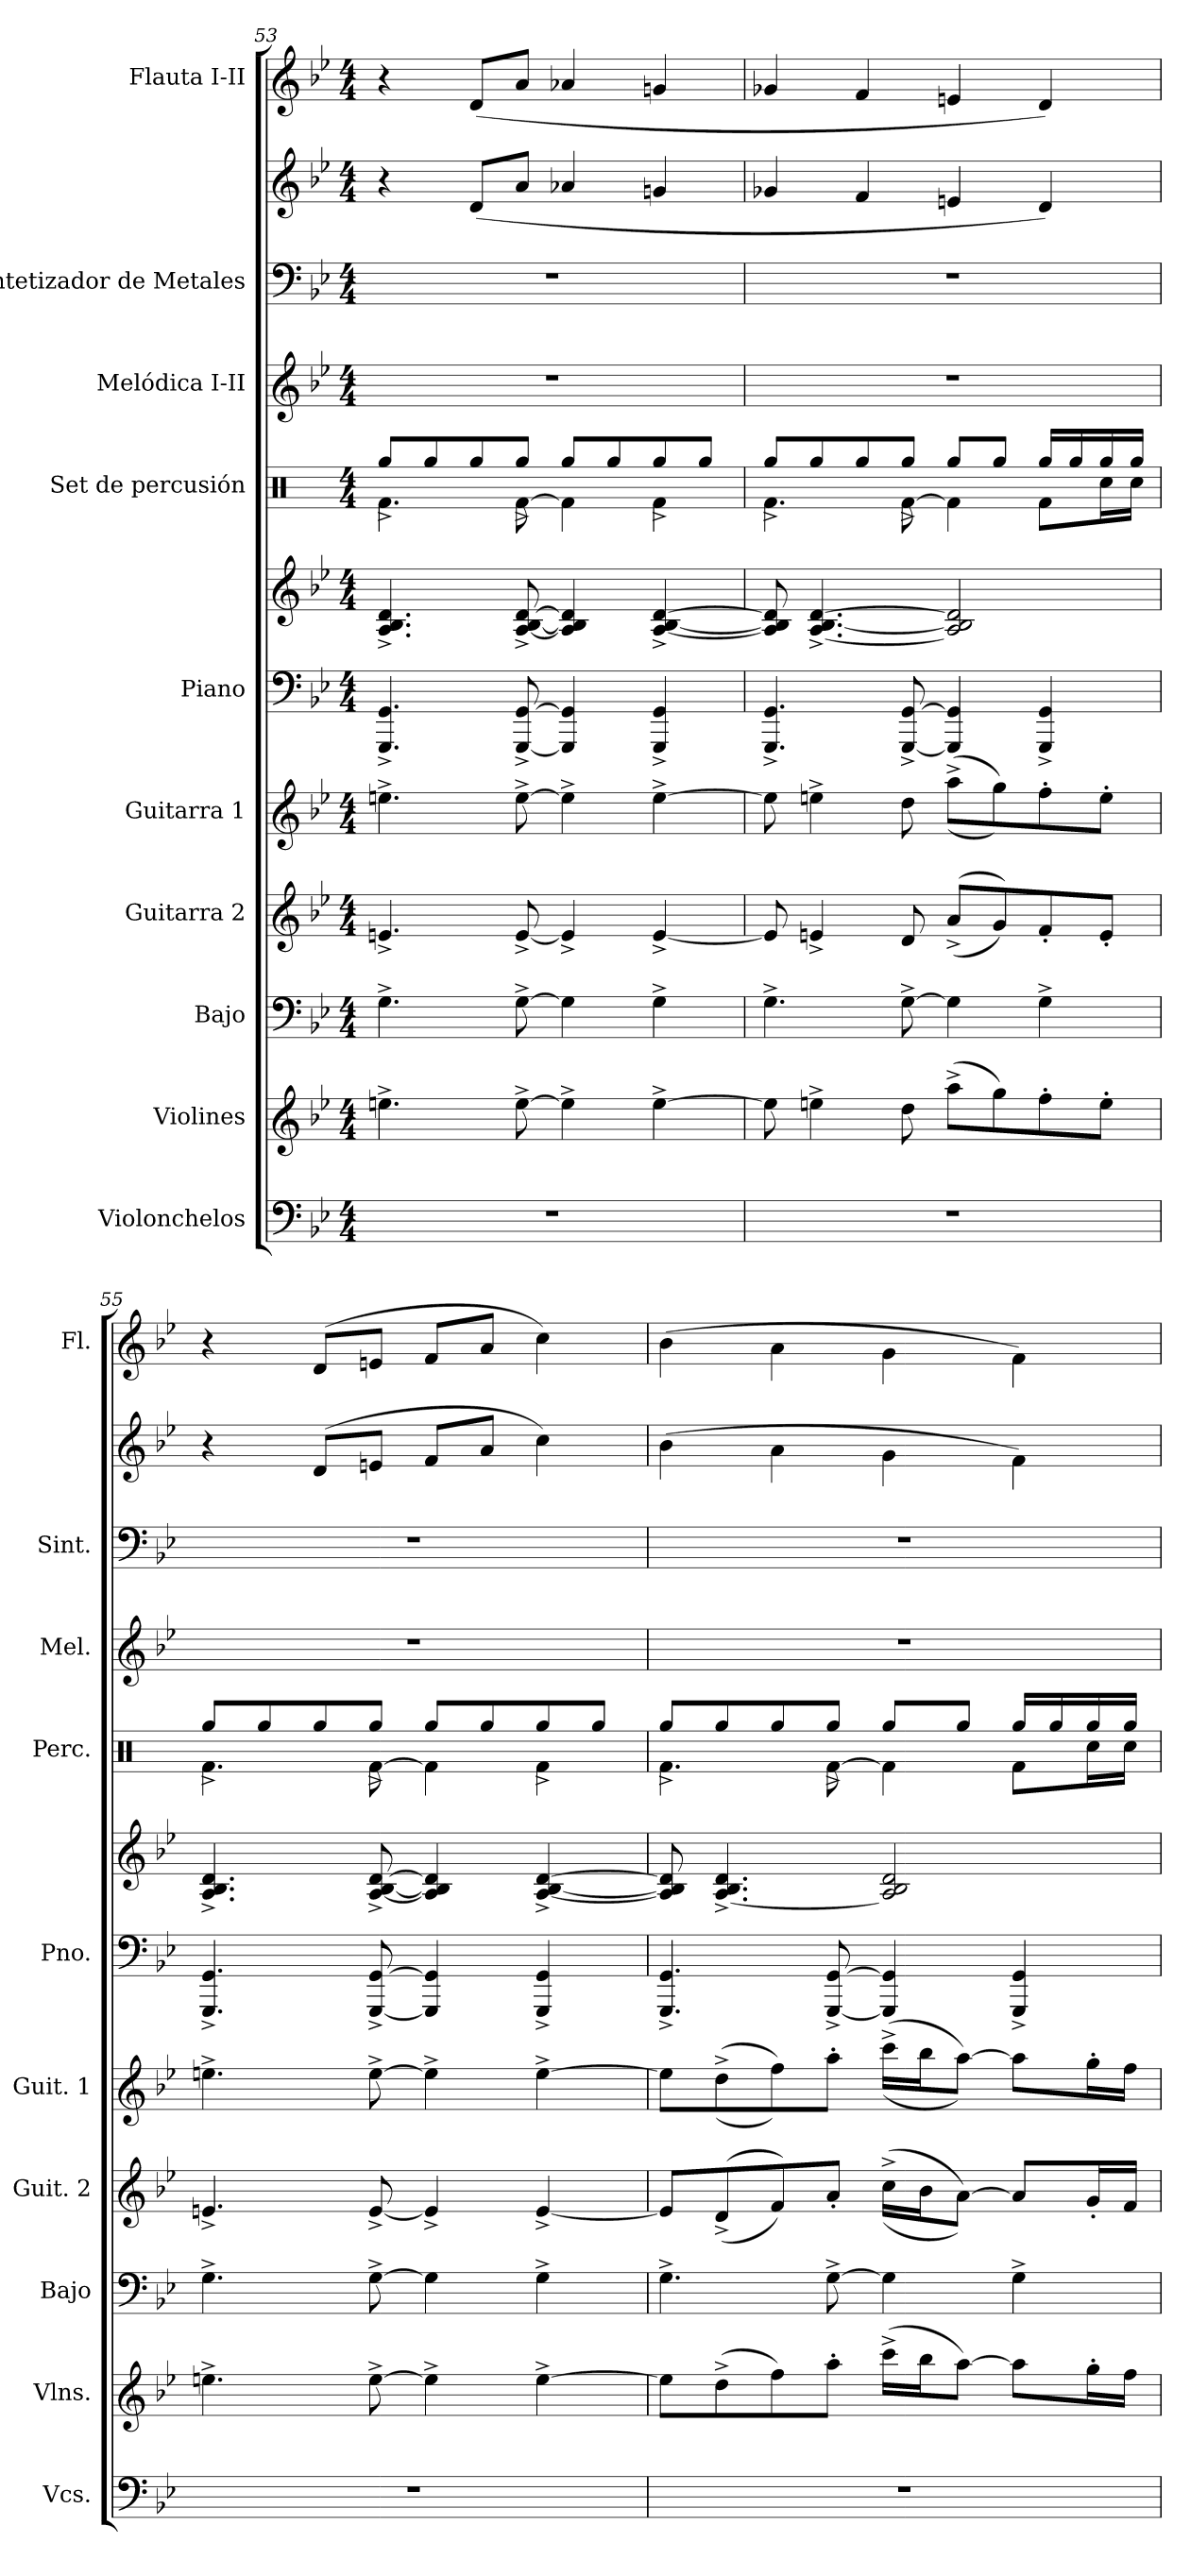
**kern	**kern	**kern	**kern	**kern	**kern	**kern	**kern	**kern	**kern	**kern	**kern
*part10	*part9	*part8	*part7	*part6	*part5	*part5	*part4	*part3	*part2	*part2	*part1
*staff12	*staff11	*staff10	*staff9	*staff8	*staff7	*staff6	*staff5	*staff4	*staff3	*staff2	*staff1
*I"Violonchelos	*I"Violines	*I"Bajo	*I"Guitarra 2	*I"Guitarra 1	*I"Piano	*	*I"Set de percusión	*I"Melódica I-II	*I"Sintetizador de Metales	*	*I"Flauta I-II
*I'Vcs.	*I'Vlns.	*I'Bajo	*I'Guit. 2	*I'Guit. 1	*I'Pno.	*	*I'Perc.	*I'Mel.	*I'Sint.	*	*I'Fl.
*clefF4	*clefG2	*clefF4	*clefG2	*clefG2	*clefF4	*clefG2	*clefX	*clefG2	*clefF4	*clefG2	*clefG2
*	*	*ITrd7c12	*ITrd7c12	*ITrd7c12	*	*	*	*	*	*	*
*k[b-e-]	*k[b-e-]	*k[b-e-]	*k[b-e-]	*k[b-e-]	*k[b-e-]	*k[b-e-]	*k[]	*k[b-e-]	*k[b-e-]	*k[b-e-]	*k[b-e-]
*B-:	*B-:	*	*	*	*B-:	*B-:	*	*B-:	*B-:	*B-:	*B-:
*M4/4	*M4/4	*M4/4	*M4/4	*M4/4	*M4/4	*M4/4	*M4/4	*M4/4	*M4/4	*M4/4	*M4/4
=53	=53	=53	=53	=53	=53	=53	=53	=53	=53	=53	=53
*	*	*	*	*	*	*	*^	*	*	*	*
1r	4.een^\	4.GG^\	4.En^/	4.en^\	4.GGG/^ 4.GG/^	4.A/^ 4.B-/^ 4.d/^	4.Rf\	8Rgg^/L	1r	1r	4r	4r
.	.	.	.	.	.	.	.	8Rgg/	.	.	.	.
.	.	.	.	.	.	.	.	8Rgg/	.	.	(8d/L	(8d/L
.	[8ee^\	[8GG^\	[8E^/	[8e^\	[8GGG/^ [8GG/^	[8A/^ [8B-/^ [8d/^	[8Rf\	8Rgg^/J	.	.	8a/J	8a/J
.	4ee^\]	4GG\]	4E^/]	4e^\]	4GGG/] 4GG/]	4A/] 4B-/] 4d/]	4Rf\]	8Rgg/L	.	.	4a-X/	4a-X/
.	.	.	.	.	.	.	.	8Rgg/	.	.	.	.
.	[4ee^\	4GG^\	[4E^/	[4e^\	4GGG/^ 4GG/^	[4A/^ [4B-/^ [4d/^	4Rf\	8Rgg^/	.	.	4gn/	4gn/
.	.	.	.	.	.	.	.	8Rgg/J	.	.	.	.
!!LO:PB:g=z
=54	=54	=54	=54	=54	=54	=54	=54	=54	=54	=54	=54	=54
1r	8ee\]	4.GG^\	8E/]	8e\]	4.GGG/^ 4.GG/^	8A/] 8B-/] 8d/]	4.Rf\	8Rgg^/L	1r	1r	4g-X/	4g-X/
.	4een^\	.	4En^/	4en^\	.	[4.A/^ [4.B-/^ [4.d/^	.	8Rgg/	.	.	.	.
.	.	.	.	.	.	.	.	8Rgg/	.	.	4f/	4f/
.	8dd\	[8GG^\	8D/	8d\	[8GGG/^ [8GG/^	.	[8Rf\	8Rgg^/J	.	.	.	.
.	(8aa^\L	4GG\]	((8A^/L	((8a^\L	4GGG/] 4GG/]	2A/] 2B-/] 2d/]	4Rf\]	8Rgg/L	.	.	4en/	4en/
.	8gg\)	.	8G/))	8g\))	.	.	.	8Rgg/J	.	.	.	.
.	8ff'\	4GG^\	8F'/	8f'\	4GGG/^ 4GG/^	.	8Rf\L	16Rgg/LL	.	.	4d/)	4d/)
.	.	.	.	.	.	.	.	16Rgg/	.	.	.	.
.	8ee'\J	.	8E'/J	8e'\J	.	.	16Rcc\L	16Rgg/	.	.	.	.
.	.	.	.	.	.	.	16Rcc\JJ	16Rgg/JJ	.	.	.	.
=55	=55	=55	=55	=55	=55	=55	=55	=55	=55	=55	=55	=55
1r	4.een^\	4.GG^\	4.En^/	4.en^\	4.GGG/^ 4.GG/^	4.A/^ 4.B-/^ 4.d/^	4.Rf\	8Rgg^/L	1r	1r	4r	4r
.	.	.	.	.	.	.	.	8Rgg/	.	.	.	.
.	.	.	.	.	.	.	.	8Rgg/	.	.	(8d/L	(8d/L
.	[8ee^\	[8GG^\	[8E^/	[8e^\	[8GGG/^ [8GG/^	[8A/^ [8B-/^ [8d/^	[8Rf\	8Rgg^/J	.	.	8en/J	8en/J
.	4ee^\]	4GG\]	4E^/]	4e^\]	4GGG/] 4GG/]	4A/] 4B-/] 4d/]	4Rf\]	8Rgg/L	.	.	8f/L	8f/L
.	.	.	.	.	.	.	.	8Rgg/	.	.	8a/J	8a/J
.	[4ee^\	4GG^\	[4E^/	[4e^\	4GGG/^ 4GG/^	[4A/^ [4B-/^ [4d/^	4Rf\	8Rgg^/	.	.	4cc\)	4cc\)
.	.	.	.	.	.	.	.	8Rgg/J	.	.	.	.
=56	=56	=56	=56	=56	=56	=56	=56	=56	=56	=56	=56	=56
1r	8ee\L]	4.GG^\	8E/L]	8e\L]	4.GGG/^ 4.GG/^	8A/] 8B-/] 8d/]	4.Rf\	8Rgg^/L	1r	1r	(4b-\	(4b-\
.	(8dd^\	.	((8D^/	((8d^\	.	[4.A/^ 4.B-/^ 4.d/^	.	8Rgg/	.	.	.	.
.	8ff\)	.	8F/))	8f\))	.	.	.	8Rgg/	.	.	4a\	4a\
.	8aa'\J	[8GG^\	8A'/J	8a'\J	[8GGG/^ [8GG/^	.	[8Rf\	8Rgg^/J	.	.	.	.
.	(16ccc^\LL	4GG\]	((16c^\LL	((16cc^\LL	4GGG/] 4GG/]	2A/] 2B-/ 2d/	4Rf\]	8Rgg/L	.	.	4g\	4g\
.	16bb-\J	.	16B-\J	16b-\J	.	.	.	.	.	.	.	.
.	[8aa\J)	.	[8A\J))	[8a\J))	.	.	.	8Rgg/J	.	.	.	.
.	8aa\L]	4GG^\	8A/L]	8a\L]	4GGG/^ 4GG/^	.	8Rf\L	16Rgg/LL	.	.	4f\)	4f\)
.	.	.	.	.	.	.	.	16Rgg/	.	.	.	.
.	16gg'\L	.	16G'/L	16g'\L	.	.	16Rcc\L	16Rgg/	.	.	.	.
.	16ff\JJ	.	16F/JJ	16f\JJ	.	.	16Rcc\JJ	16Rgg/JJ	.	.	.	.
*	*	*	*	*	*	*	*v	*v	*	*	*	*
=	=	=	=	=	=	=	=	=	=	=	=
*-	*-	*-	*-	*-	*-	*-	*-	*-	*-	*-	*-
